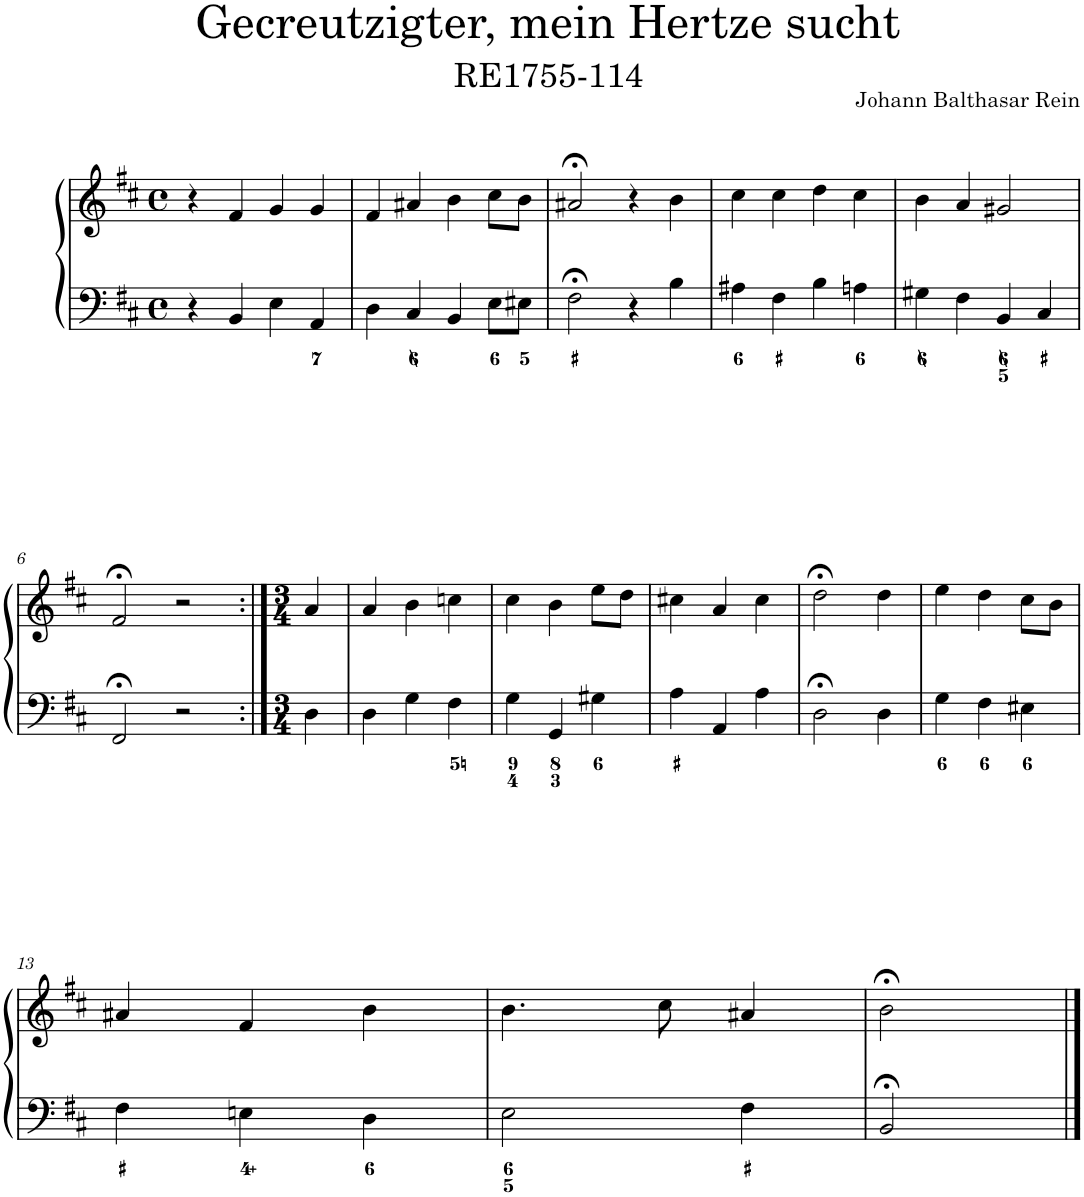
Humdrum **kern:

**kern	**kern
*part1	*part1
*staff2	*staff1
*I"Piano	*
*I'Pno.	*
*clefF4	*clefG2
*k[f#c#]	*k[f#c#]
*M4/4	*M4/4
*met(c)	*met(c)
=1	=1
4r	4r
4BB/	4f#/
4E\	4g/
4AA/	4g/
=2	=2
4D\	4f#/
4C#/	4a#X/
4BB/	4b\
8E\L	8cc#\L
8E#X\J	8b\J
=3	=3
2F#;<\	2a#X;</
4r	4r
4B\	4b\
=4	=4
4A#X\	4cc#\
4F#\	4cc#\
4B\	4dd\
4An\	4cc#\
=5	=5
4G#X\	4b\
4F#\	4a/
4BB/	2g#X/
4C#/	.
!!LO:LB:g=z
=6	=6
2FF#;</	2f#;</
2r	2r
=7:|!	=7:|!
*M3/4	*M3/4
4D\	4a/
=8	=8
4D\	4a/
4G\	4b\
4F#\	4ccn\
=9	=9
4G\	4cc#\
4GG/	4b\
4G#X\	8ee\L
.	8dd\J
=10	=10
4A\	4cc#X\
4AA/	4a/
4A\	4cc#\
=11	=11
2D;<\	2dd;<\
4D\	4dd\
=12	=12
4G\	4ee\
4F#\	4dd\
4E#X\	8cc#\L
.	8b\J
!!LO:LB:g=z
=13	=13
4F#\	4a#X/
4En\	4f#/
4D\	4b\
=14	=14
2E\	4.b\
.	8cc#\
4F#\	4a#X/
=15	=15
2BB;</	2b;<\
==	==
*-	*-
